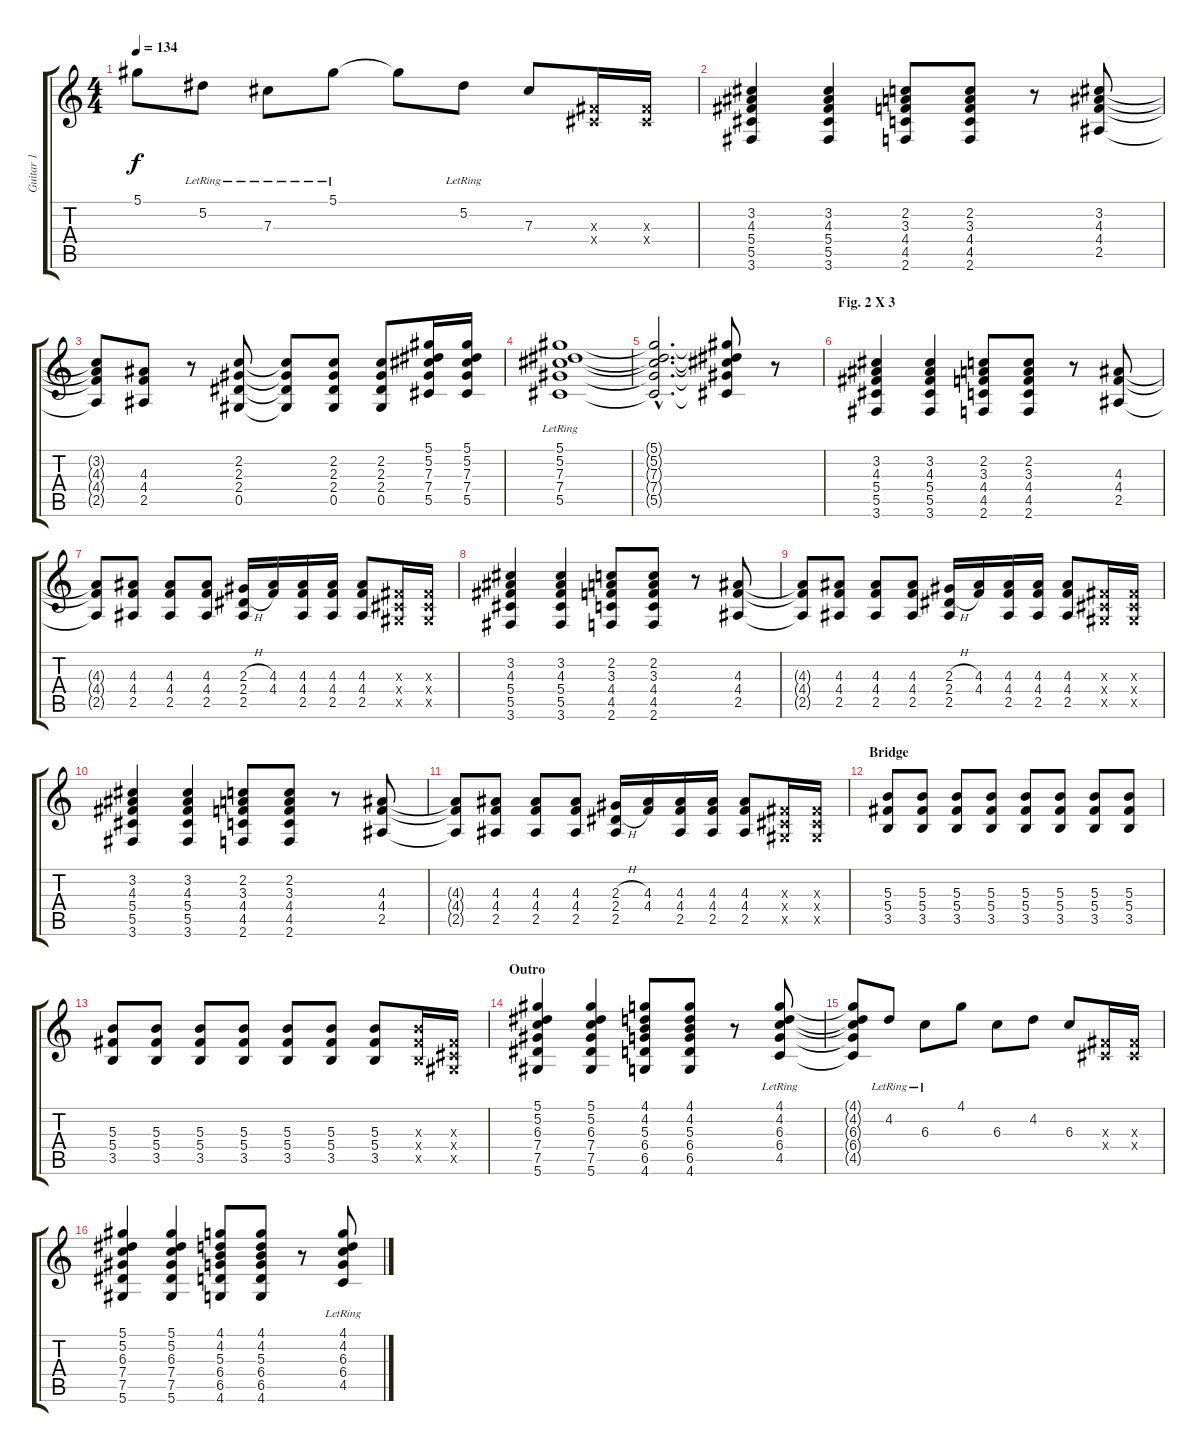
\track ("Guitar 1" "Guitar 1") {instrument distortionguitar}
\staff {score tabs}
\tuning (Eb4 Bb3 Gb3 Db3 Ab2 Eb2) {hide}
\ts (4 4)
\tempo 134
\clef g2
\ks c
5.1{t}.8{dy f} 5.2{lr}.8 7.3{lr}.8 5.1{lr}.8 5.1{t}.8 5.2{lr}.8 7.3.8 (0.3{x} 0.4{x}).16 (0.3{x} 0.4{x}).16 |
(3.2 4.3 5.4 5.5 3.6).4 (3.2 4.3 5.4 5.5 3.6).4 (2.2 3.3 4.4 4.5 2.6).8 (2.2 3.3 4.4 4.5 2.6).8 r.8 (3.2 4.3 4.4 2.5).8 |
(3.2{t} 4.3{t} 4.4{t} 2.5{t}).8 (4.3 4.4 2.5).8 r.8 (2.2 2.3 2.4 0.5).8 (2.2{t} 2.3{t} 2.4{t} 0.5{t}).8 (2.2 2.3 2.4 0.5).8 (2.2 2.3 2.4 0.5).8 (5.1 5.2 7.3 7.4 5.5).16 (5.1 5.2 7.3 7.4 5.5).16 |
(5.1{lr} 5.2{lr} 7.3{lr} 7.4{lr} 5.5{lr}).1 |
(5.1{hac t} 5.2{hac t} 7.3{hac t} 7.4{hac t} 5.5{hac t}).2{d} (5.1{t} 5.2{t} 7.3{t} 7.4{t} 5.5{t}).8 r.8 |
\section ("" "Fig. 2 X 3")
(3.2 4.3 5.4 5.5 3.6).4 (3.2 4.3 5.4 5.5 3.6).4 (2.2 3.3 4.4 4.5 2.6).8 (2.2 3.3 4.4 4.5 2.6).8 r.8 (4.3 4.4 2.5).8 |
(4.3{t} 4.4{t} 2.5{t}).8 (4.3 4.4 2.5).8 (4.3 4.4 2.5).8 (4.3 4.4 2.5).8 (2.3{h} 2.4{h} 2.5).16 (4.3 4.4).16 (4.3 4.4 2.5).16 (4.3 4.4 2.5).16 (4.3 4.4 2.5).8 (0.3{x} 0.4{x} 0.5{x}).16 (0.3{x} 0.4{x} 0.5{x}).16 |
(3.2 4.3 5.4 5.5 3.6).4 (3.2 4.3 5.4 5.5 3.6).4 (2.2 3.3 4.4 4.5 2.6).8 (2.2 3.3 4.4 4.5 2.6).8 r.8 (4.3 4.4 2.5).8 |
(4.3{t} 4.4{t} 2.5{t}).8 (4.3 4.4 2.5).8 (4.3 4.4 2.5).8 (4.3 4.4 2.5).8 (2.3{h} 2.4{h} 2.5).16 (4.3 4.4).16 (4.3 4.4 2.5).16 (4.3 4.4 2.5).16 (4.3 4.4 2.5).8 (0.3{x} 0.4{x} 0.5{x}).16 (0.3{x} 0.4{x} 0.5{x}).16 |
(3.2 4.3 5.4 5.5 3.6).4 (3.2 4.3 5.4 5.5 3.6).4 (2.2 3.3 4.4 4.5 2.6).8 (2.2 3.3 4.4 4.5 2.6).8 r.8 (4.3 4.4 2.5).8 |
(4.3{t} 4.4{t} 2.5{t}).8 (4.3 4.4 2.5).8 (4.3 4.4 2.5).8 (4.3 4.4 2.5).8 (2.3{h} 2.4{h} 2.5).16 (4.3 4.4).16 (4.3 4.4 2.5).16 (4.3 4.4 2.5).16 (4.3 4.4 2.5).8 (0.3{x} 0.4{x} 0.5{x}).16 (0.3{x} 0.4{x} 0.5{x}).16 |
\section ("" "Bridge")
(5.3 5.4 3.5).8 (5.3 5.4 3.5).8 (5.3 5.4 3.5).8 (5.3 5.4 3.5).8 (5.3 5.4 3.5).8 (5.3 5.4 3.5).8 (5.3 5.4 3.5).8 (5.3 5.4 3.5).8 |
(5.3 5.4 3.5).8 (5.3 5.4 3.5).8 (5.3 5.4 3.5).8 (5.3 5.4 3.5).8 (5.3 5.4 3.5).8 (5.3 5.4 3.5).8 (5.3 5.4 3.5).8 (5.3{x} 5.4{x} 3.5{x}).16 (0.3{x} 0.4{x} 0.5{x}).16 |
\section ("" "Outro")
(5.1 5.2 6.3 7.4 7.5 5.6).4 (5.1 5.2 6.3 7.4 7.5 5.6).4 (4.1 4.2 5.3 6.4 6.5 4.6).8 (4.1 4.2 5.3 6.4 6.5 4.6).8 r.8 (4.1{lr} 4.2{lr} 6.3{lr} 6.4{lr} 4.5{lr}).8 |
(4.1{t} 4.2{t} 6.3{t} 6.4{t} 4.5{t}).8 4.2{lr}.8 6.3{lr}.8 4.1.8 6.3.8 4.2.8 6.3.8 (0.3{x} 0.4{x}).16 (0.3{x} 0.4{x}).16 |
(5.1 5.2 6.3 7.4 7.5 5.6).4 (5.1 5.2 6.3 7.4 7.5 5.6).4 (4.1 4.2 5.3 6.4 6.5 4.6).8 (4.1 4.2 5.3 6.4 6.5 4.6).8 r.8 (4.1{lr} 4.2{lr} 6.3{lr} 6.4{lr} 4.5{lr}).8
